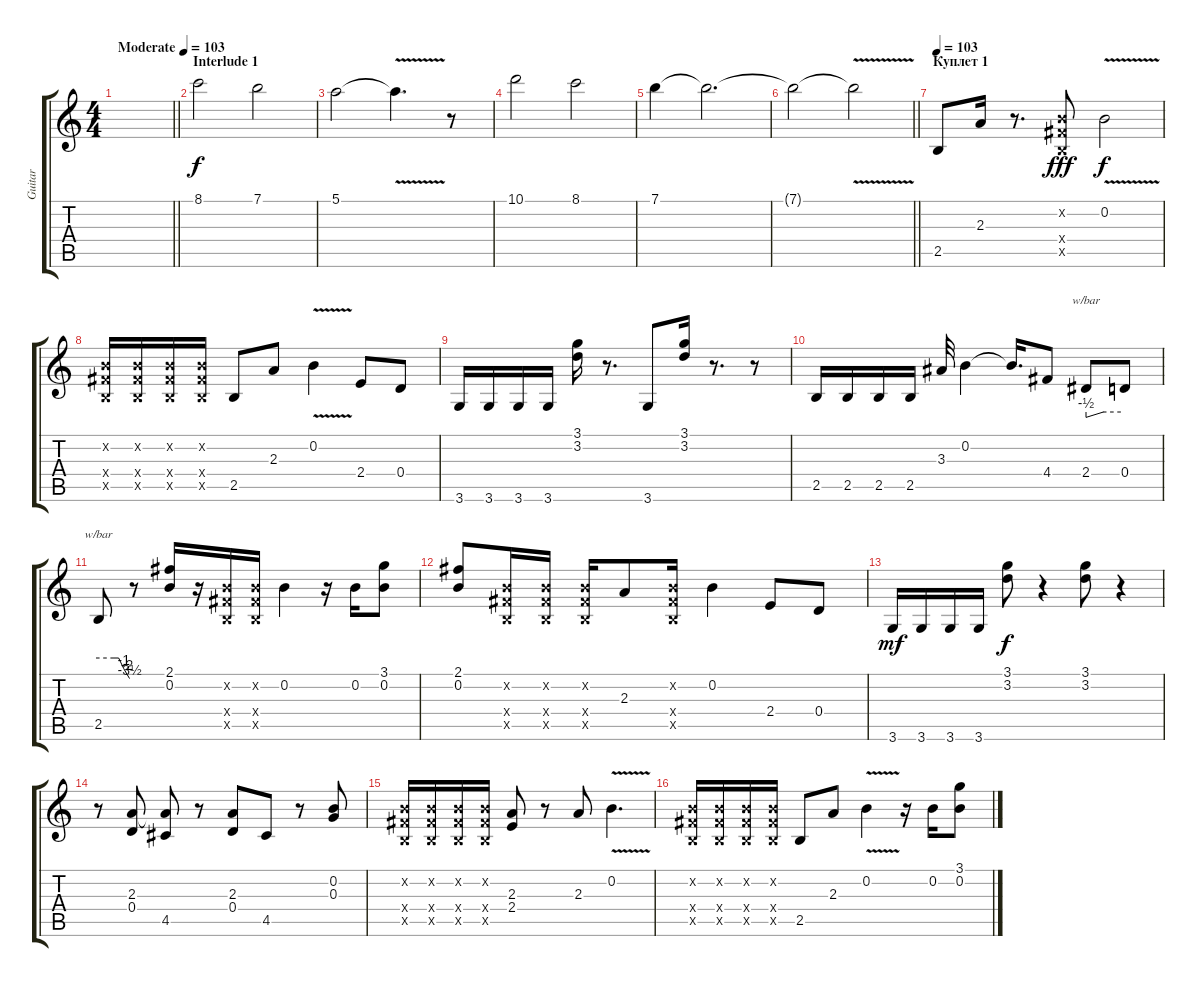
\track ("Guitar" "Guitar") {instrument overdrivenguitar}
\staff {score tabs}
\tuning (E4 B3 G3 D3 A2 E2) {hide}
\ts (4 4)
\tempo (103 "Moderate")
\clef g2
\barLineRight lightlight
\ks c
|
\section ("" "Interlude 1")
8.1.2 7.1.2 |
5.1.2 5.1{v t}.4{d} r.8 |
10.1.2 8.1.2 |
7.1.4 7.1{t}.2{d} |
\barLineRight lightlight
7.1{t}.2 7.1{v t}.2 |
\section ("" "Куплет 1")
\tempo 103
2.5.8 2.3.16 r.8{d} (0.2{x} 4.4{x} 2.5{x}).8{dy fff} 0.2{v}.2{dy f} |
(0.2{x} 4.4{x} 2.5{x}).16 (0.2{x} 4.4{x} 2.5{x}).16 (0.2{x} 4.4{x} 2.5{x}).16 (0.2{x} 4.4{x} 2.5{x}).16 2.5.8 2.3.8 0.2{v}.4 2.4.8 0.4.8 |
3.6.16 3.6.16 3.6.16 3.6.16 (3.1 3.2).16 r.8{d} 3.6.8 (3.1 3.2).16 r.8{d} r.8 |
2.5.16 2.5.16 2.5.16 2.5.16 3.3.32 0.2.4 0.2{t}.16{d} 4.4.8 2.4.8{tbe (custom default 0 -2 30 0 60 0)} 0.4.8 |
2.5.8{tbe (custom default 0 0 30 0 39 0 49 -4 55 -8 60 -14)} r.8 (2.1 0.2).16 r.16 (0.2{x} 4.4{x} 2.5{x}).16 (0.2{x} 4.4{x} 2.5{x}).16 0.2.4 r.16 0.2.16 (3.1 0.2).8 |
(2.1 0.2).8 (0.2{x} 4.4{x} 2.5{x}).16 (0.2{x} 4.4{x} 2.5{x}).16 (0.2{x} 4.4{x} 2.5{x}).16 2.3.8 (0.2{x} 4.4{x} 2.5{x}).16 0.2.4 2.4.8 0.4.8 |
3.6.16{dy mf} 3.6.16 3.6.16 3.6.16 (3.1 3.2).8{dy f} r.4 (3.1 3.2).8 r.4 |
r.8 (2.3 0.4).8 (2.3{t} 4.5).8 r.8 (2.3 0.4).8 4.5.8 r.8 (0.2 0.3).8 |
(0.2{x} 4.4{x} 2.5{x}).16 (0.2{x} 4.4{x} 2.5{x}).16 (0.2{x} 4.4{x} 2.5{x}).16 (0.2{x} 4.4{x} 2.5{x}).16 (2.3 2.4).8 r.8 2.3.8 0.2{v}.4{d} |
(0.2{x} 4.4{x} 2.5{x}).16 (0.2{x} 4.4{x} 2.5{x}).16 (0.2{x} 4.4{x} 2.5{x}).16 (0.2{x} 4.4{x} 2.5{x}).16 2.5.8 2.3.8 0.2{v}.4 r.16 0.2.16 (3.1 0.2).8
